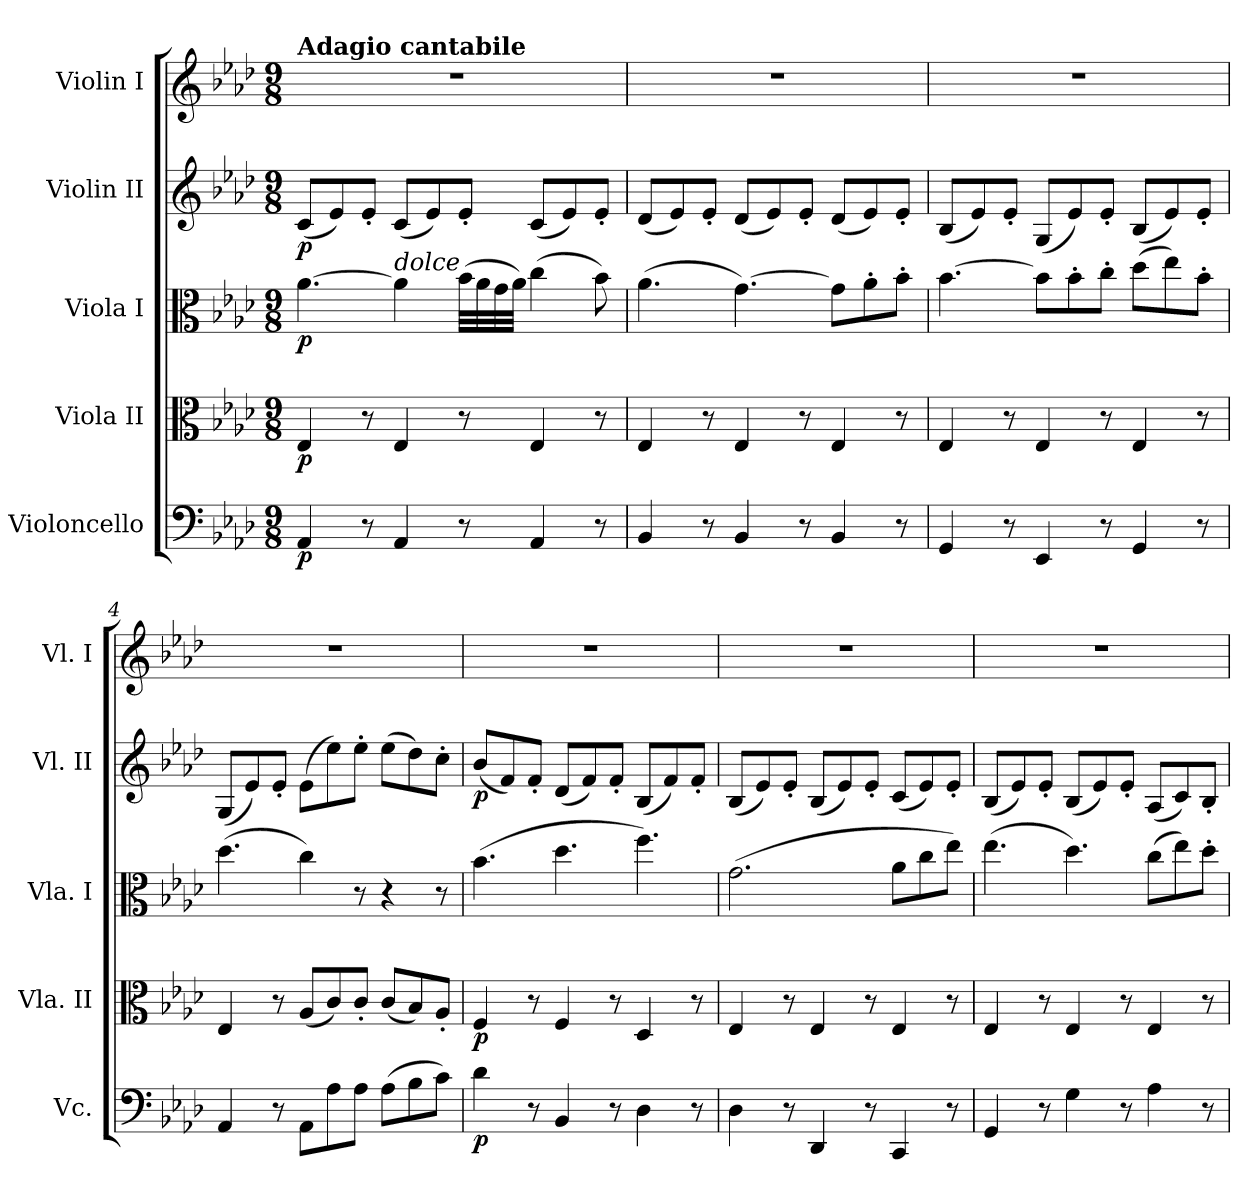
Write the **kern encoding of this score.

**kern	**dynam	**kern	**dynam	**kern	**dynam	**kern	**dynam	**kern	**dynam
*part5	*part5	*part4	*part4	*part3	*part3	*part2	*part2	*part1	*part1
*staff5	*staff5	*staff4	*staff4	*staff3	*staff3	*staff2	*staff2	*staff1	*staff1
*I"Violoncello	*	*I"Viola II	*	*I"Viola I	*	*I"Violin II	*	*I"Violin I	*
*I'Vc.	*	*I'Vla. II	*	*I'Vla. I	*	*I'Vl. II	*	*I'Vl. I	*
*clefF4	*	*clefC3	*	*clefC3	*	*clefG2	*	*clefG2	*
*k[b-e-a-d-]	*	*k[b-e-a-d-]	*	*k[b-e-a-d-]	*	*k[b-e-a-d-]	*	*k[b-e-a-d-]	*
*A-:	*	*A-:	*	*A-:	*	*A-:	*	*A-:	*
*M9/8	*	*M9/8	*	*M9/8	*	*M9/8	*	*M9/8	*
=1	=1	=1	=1	=1	=1	=1	=1	=1	=1
!	!	!	!	!	!	!	!	!LO:TX:B:t=Adagio cantabile	!
4AA-i/	p	4E-i/	p	[4.a-i\	p	(8ci/L	p	8%9r	M.M. = 60
.	.	.	.	.	.	8e-i/)	.	.	.
8r	.	8r	.	.	.	8e-'i/J	.	.	.
!	!	!	!	!LO:TX:i:t=dolce	!	!	!	!	!
4AA-i/	.	4E-i/	.	4a-i\]	.	(8ci/L	.	.	.
.	.	.	.	.	.	8e-i/)	.	.	.
8r	.	8r	.	(32b-i\LLL	.	8e-'i/J	.	.	.
.	.	.	.	32a-i\	.	.	.	.	.
.	.	.	.	32gi\	.	.	.	.	.
.	.	.	.	32a-i\JJJ)	.	.	.	.	.
4AA-i/	.	4E-i/	.	(4cci\	.	(8ci/L	.	.	.
.	.	.	.	.	.	8e-i/)	.	.	.
8r	.	8r	.	8b-i\)	.	8e-'i/J	.	.	.
=2	=2	=2	=2	=2	=2	=2	=2	=2	=2
4BB-i/	.	4E-i/	.	(4.a-i\	.	(8d-i/L	.	8%9r	.
.	.	.	.	.	.	8e-i/)	.	.	.
8r	.	8r	.	.	.	8e-'i/J	.	.	.
4BB-i/	.	4E-i/	.	[4.gi\)	.	(8d-i/L	.	.	.
.	.	.	.	.	.	8e-i/)	.	.	.
8r	.	8r	.	.	.	8e-'i/J	.	.	.
4BB-i/	.	4E-i/	.	8gi\L]	.	(8d-i/L	.	.	.
.	.	.	.	8a-'i\	.	8e-i/)	.	.	.
8r	.	8r	.	8b-'i\J	.	8e-'i/J	.	.	.
=3	=3	=3	=3	=3	=3	=3	=3	=3	=3
4GGi/	.	4E-i/	.	[4.b-i\	.	(8B-i/L	.	8%9r	.
.	.	.	.	.	.	8e-i/)	.	.	.
8r	.	8r	.	.	.	8e-'i/J	.	.	.
4EE-i/	.	4E-i/	.	8b-i\L]	.	(8Gi/L	.	.	.
.	.	.	.	8b-'i\	.	8e-i/)	.	.	.
8r	.	8r	.	8cc'i\J	.	8e-'i/J	.	.	.
4GGi/	.	4E-i/	.	(8dd-i\L	.	(8B-i/L	.	.	.
.	.	.	.	8ee-i\)	.	8e-i/)	.	.	.
8r	.	8r	.	8b-'i\J	.	8e-'i/J	.	.	.
!!LO:LB:g=z
=4	=4	=4	=4	=4	=4	=4	=4	=4	=4
4AA-i/	.	4E-i/	.	(4.dd-i\	.	(8Gi/L	.	8%9r	.
.	.	.	.	.	.	8e-i/)	.	.	.
8r	.	8r	.	.	.	8e-'i/J	.	.	.
8AA-i\L	.	(8A-i/L	.	4cci\)	.	(8e-i\L	.	.	.
8A-i\	.	8ci/)	.	.	.	8ee-i\)	.	.	.
8A-i\J	.	8c'i/J	.	8r	.	8ee-'i\J	.	.	.
(8A-i\L	.	(8ci/L	.	4r	.	(8ee-i\L	.	.	.
8B-i\	.	8B-i/)	.	.	.	8dd-i\)	.	.	.
8ci\J)	.	8A-'i/J	.	8r	.	8cc'i\J	.	.	.
=5	=5	=5	=5	=5	=5	=5	=5	=5	=5
4d-i\	p	4Fi/	p	(4.b-i\	.	(8b-i/L	p	8%9r	.
.	.	.	.	.	.	8fi/)	.	.	.
8r	.	8r	.	.	.	8f'i/J	.	.	.
4BB-i/	.	4Fi/	.	4.dd-i\	.	(8d-i/L	.	.	.
.	.	.	.	.	.	8fi/)	.	.	.
8r	.	8r	.	.	.	8f'i/J	.	.	.
4D-i\	.	4D-i/	.	4.ffi\)	.	(8B-i/L	.	.	.
.	.	.	.	.	.	8fi/)	.	.	.
8r	.	8r	.	.	.	8f'i/J	.	.	.
=6	=6	=6	=6	=6	=6	=6	=6	=6	=6
4D-i\	.	4E-i/	.	(2.gi\	.	(8B-i/L	.	8%9r	.
.	.	.	.	.	.	8e-i/)	.	.	.
8r	.	8r	.	.	.	8e-'i/J	.	.	.
4DD-i/	.	4E-i/	.	.	.	(8B-i/L	.	.	.
.	.	.	.	.	.	8e-i/)	.	.	.
8r	.	8r	.	.	.	8e-'i/J	.	.	.
4CCi/	.	4E-i/	.	8a-i\L	.	(8ci/L	.	.	.
.	.	.	.	8cci\	.	8e-i/)	.	.	.
8r	.	8r	.	8ee-i\J)	.	8e-'i/J	.	.	.
!!LO:PB:g=z
=7	=7	=7	=7	=7	=7	=7	=7	=7	=7
4GGi/	.	4E-i/	.	(4.ee-i\	.	(8B-i/L	.	8%9r	.
.	.	.	.	.	.	8e-i/)	.	.	.
8r	.	8r	.	.	.	8e-'i/J	.	.	.
4Gi\	.	4E-i/	.	4.dd-i\)	.	(8B-i/L	.	.	.
.	.	.	.	.	.	8e-i/)	.	.	.
8r	.	8r	.	.	.	8e-'i/J	.	.	.
4A-i\	.	4E-i/	.	(8cci\L	.	(8A-i/L	.	.	.
.	.	.	.	8ee-i\)	.	8ci/)	.	.	.
8r	.	8r	.	8dd-'i\J	.	8B-'i/J	.	.	.
=	=	=	=	=	=	=	=	=	=
*-	*-	*-	*-	*-	*-	*-	*-	*-	*-
